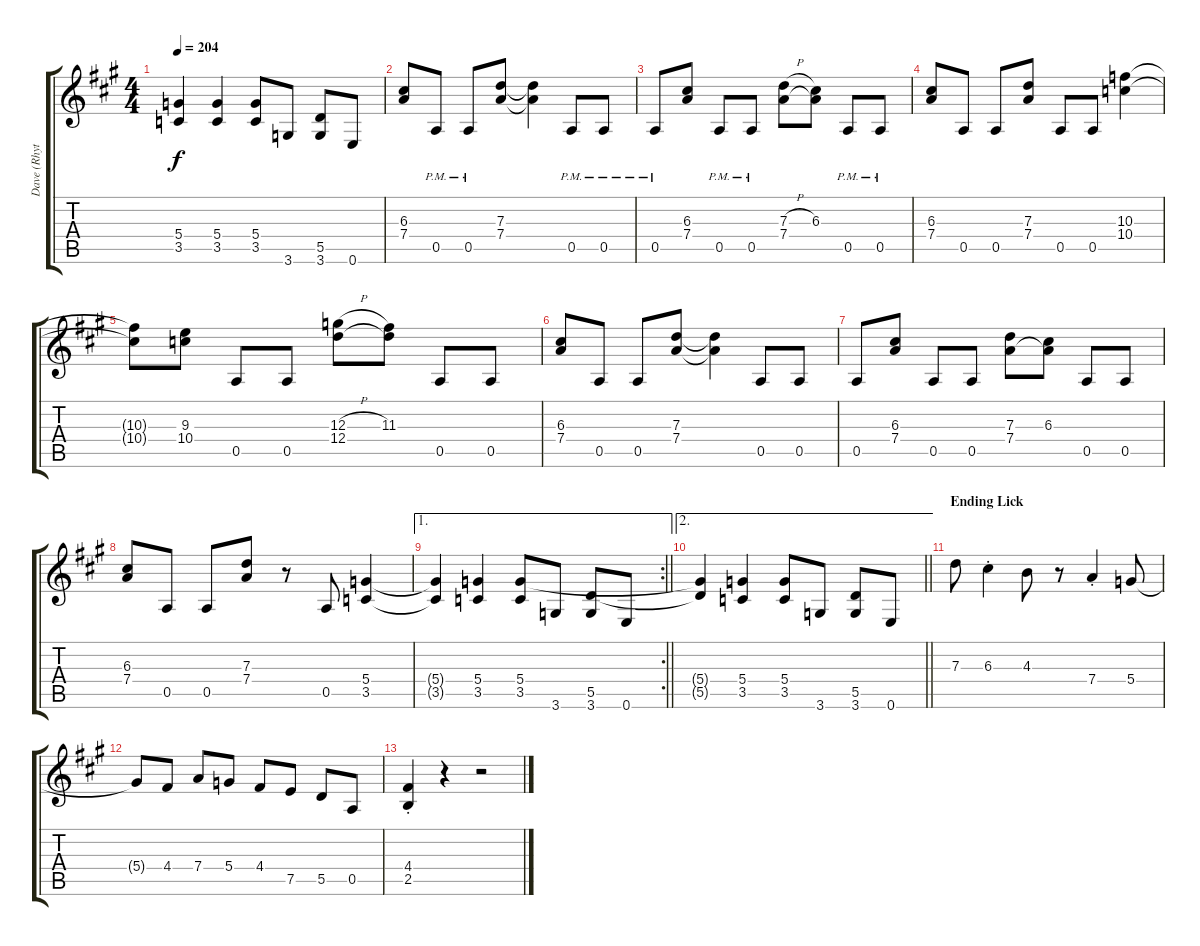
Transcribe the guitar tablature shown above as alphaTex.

\track ("Dave (Rhythm 1)" "Dave (Rhyt") {instrument distortionguitar}
\staff {score tabs}
\tuning (E4 B3 G3 D3 A2 E2) {hide}
\ts (4 4)
\tempo 204
\clef g2
\ks a
(5.4{t} 3.5{t}).4{dy f} (5.4 3.5).4 (5.4 3.5).8 3.6.8 (5.5 3.6).8 0.6.8 |
(6.3 7.4).8 0.5{pm}.8 0.5{pm}.8 (7.3 7.4).8 (7.3{t} 7.4{t}).4 0.5{pm}.8 0.5{pm}.8 |
0.5{pm}.8 (6.3 7.4).8 0.5{pm}.8 0.5{pm}.8 (7.3{h} 7.4).8 (6.3 7.4{t}).8 0.5{pm}.8 0.5{pm}.8 |
(6.3 7.4).8 0.5.8 0.5.8 (7.3 7.4).8 0.5.8 0.5.8 (10.3 10.4).4 |
(10.3{t} 10.4{t}).8 (9.3 10.4).8 0.5.8 0.5.8 (12.3{h} 12.4).8 (11.3 12.4{t}).8 0.5.8 0.5.8 |
(6.3 7.4).8 0.5.8 0.5.8 (7.3 7.4).8 (7.3{t} 7.4{t}).4 0.5.8 0.5.8 |
0.5.8 (6.3 7.4).8 0.5.8 0.5.8 (7.3 7.4).8 (6.3 7.4{t}).8 0.5.8 0.5.8 |
(6.3 7.4).8 0.5.8 0.5.8 (7.3 7.4).8 r.8 0.5.8 (5.4 3.5).4 |
\ae 1
\rc 2
\barLineRight lightlight
(5.4{t} 3.5{t}).4 (5.4 3.5).4 (5.4 3.5).8 3.6.8 (5.5 3.6).8 0.6.8 |
\ae 2
\barLineRight lightlight
(5.4{t} 5.5{t}).4 (5.4 3.5).4 (5.4 3.5).8 3.6.8 (5.5 3.6).8 0.6.8 |
\section ("" "Ending Lick")
7.3.8 6.3{st}.4 4.3.8 r.8 7.4{st}.4 5.4.8 |
5.4{t}.8 4.4.8 7.4.8 5.4.8 4.4.8 7.5.8 5.5.8 0.5.8 |
(4.4 2.5{st}).4 r.4 r.2
